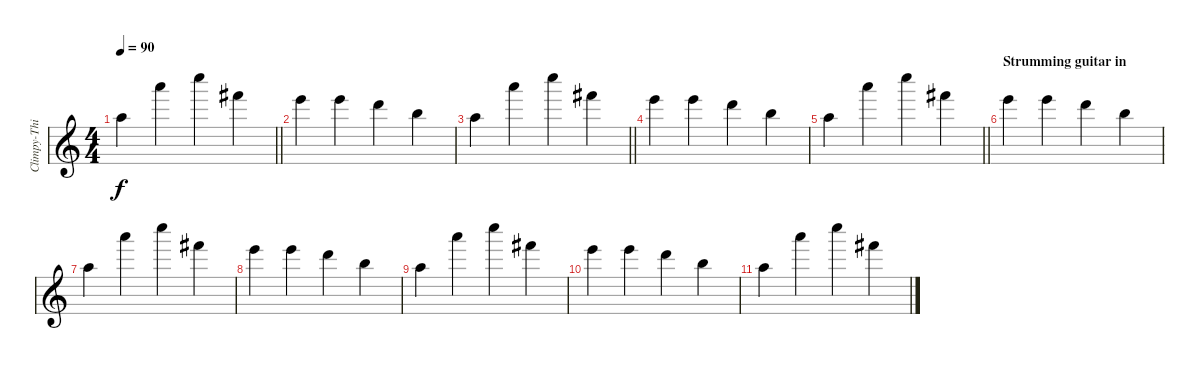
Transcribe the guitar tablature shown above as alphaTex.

\track ("Climpy-Thingy" "Climpy-Thi") {instrument glockenspiel}
\staff {score}
\tuning (E5 B3 G3 D3 A2 E2) {hide}
\ts (4 4)
\tempo 90
\clef g2
\barLineRight lightlight
\ks c
5.1.4{dy f} 17.1.4 20.1.4 14.1.4 |
12.1.4 12.1.4 10.1.4 7.1.4 |
\barLineRight lightlight
5.1.4 17.1.4 20.1.4 14.1.4 |
12.1.4 12.1.4 10.1.4 7.1.4 |
\barLineRight lightlight
5.1.4 17.1.4 20.1.4 14.1.4 |
\section ("" "Strumming guitar in")
12.1.4 12.1.4 10.1.4 7.1.4 |
5.1.4 17.1.4 20.1.4 14.1.4 |
12.1.4 12.1.4 10.1.4 7.1.4 |
5.1.4 17.1.4 20.1.4 14.1.4 |
12.1.4 12.1.4 10.1.4 7.1.4 |
5.1.4 17.1.4 20.1.4 14.1.4
